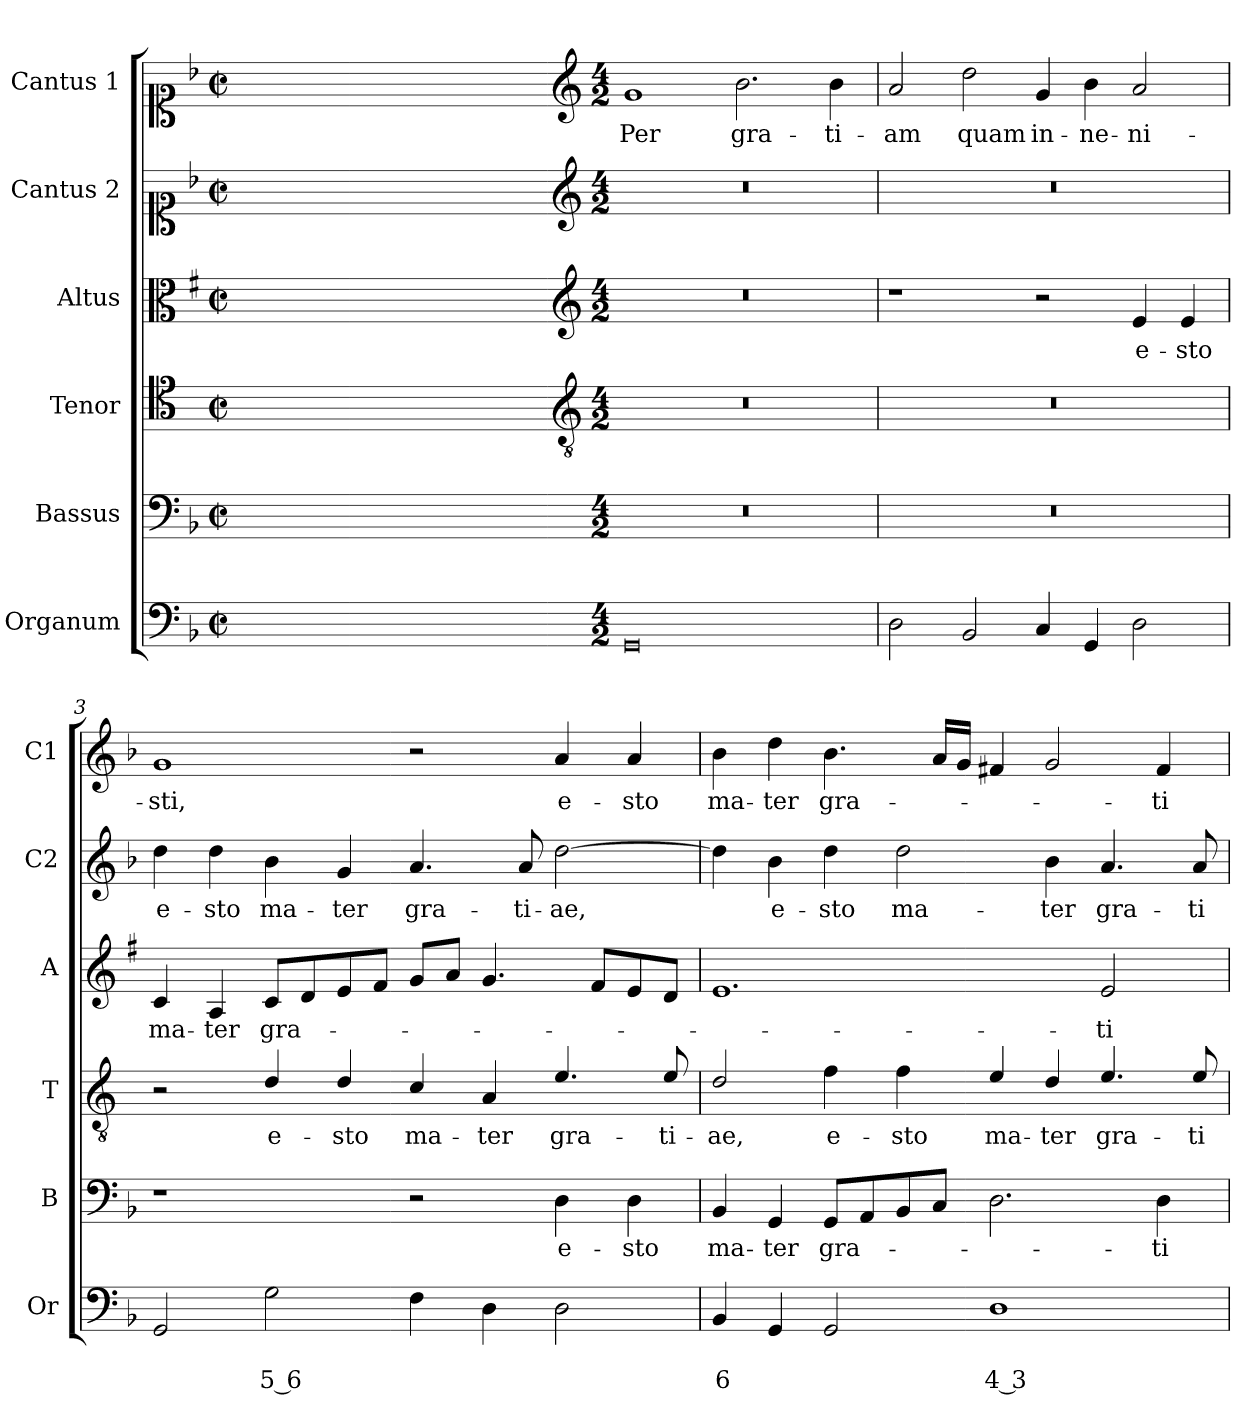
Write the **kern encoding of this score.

**kern	**text	**text	**kern	**text	**kern	**text	**kern	**text	**kern	**text	**kern	**text
*part6	*part6	*part6	*part5	*part5	*part4	*part4	*part3	*part3	*part2	*part2	*part1	*part1
*staff6	*staff6	*staff6	*staff5	*staff5	*staff4	*staff4	*staff3	*staff3	*staff2	*staff2	*staff1	*staff1
*I"Organum	*	*	*I"Bassus	*	*I"Tenor	*	*I"Altus	*	*I"Cantus 2	*	*I"Cantus 1	*
*I'Or	*	*	*I'B	*	*I'T	*	*I'A	*	*I'C2	*	*I'C1	*
*clefF4	*	*	*clefF4	*	*clefC4	*	*clefC3	*	*clefC1	*	*clefC1	*
*	*	*	*	*	*ITrd4c7	*	*ITrd1c2	*	*	*	*	*
*k[b-]	*	*	*k[b-]	*	*k[b-]	*	*k[b-]	*	*k[b-]	*	*k[b-]	*
*F:	*	*	*F:	*	*F:	*	*F:	*	*F:	*	*F:	*
*M2/2	*	*	*M2/2	*	*M2/2	*	*M2/2	*	*M2/2	*	*M2/2	*
*met(c|)	*	*	*met(c|)	*	*met(c|)	*	*met(c|)	*	*met(c|)	*	*met(c|)	*
=	=	=	=	=	=	=	=	=	=	=	=	=
1ryy	.	.	1ryy	.	1ryy	.	1ryy	.	1ryy	.	1ryy	.
=1X-	=1X-	=1X-	=1X-	=1X-	=1X-	=1X-	=1X-	=1X-	=1X-	=1X-	=1X-	=1X-
4ryy	.	.	4ryy	.	4ryy	.	4ryy	.	4ryy	.	4ryy	.
4ryy	.	.	4ryy	.	4ryy	.	4ryy	.	4ryy	.	4ryy	.
4ryy	.	.	4ryy	.	4ryy	.	4ryy	.	4ryy	.	4ryy	.
4ryy	.	.	4ryy	.	4ryy	.	4ryy	.	4ryy	.	4ryy	.
=1-	=1-	=1-	=1-	=1-	=1-	=1-	=1-	=1-	=1-	=1-	=1-	=1-
*	*	*	*	*	*clefGv2	*	*clefG2	*	*clefG2	*	*clefG2	*
*M4/2	*	*	*M4/2	*	*M4/2	*	*M4/2	*	*M4/2	*	*M4/2	*
!	!	!	!	!	!	!	!	!	!	!	!	!LO:LY:b
0GG	.	.	0r	.	0r	.	0r	.	0r	.	1g	Per
!	!	!	!	!	!	!	!	!	!	!	!	!LO:LY:b
.	.	.	.	.	.	.	.	.	.	.	2.b-\	gra-
!	!	!	!	!	!	!	!	!	!	!	!	!LO:LY:b
.	.	.	.	.	.	.	.	.	.	.	4b-\	-ti-
=2	=2	=2	=2	=2	=2	=2	=2	=2	=2	=2	=2	=2
!	!	!	!	!	!	!	!	!	!	!	!	!LO:LY:b
2D\	.	.	0r	.	0r	.	1r	.	0r	.	2a/	-am
!	!	!	!	!	!	!	!	!	!	!	!	!LO:LY:b
2BB-/	.	.	.	.	.	.	.	.	.	.	2dd\	quam
!	!	!	!	!	!	!	!	!	!	!	!	!LO:LY:b
4C/	.	.	.	.	.	.	2r	.	.	.	4g/	in-
!	!	!	!	!	!	!	!	!	!	!	!	!LO:LY:b
4GG/	.	.	.	.	.	.	.	.	.	.	4b-\	-ne-
!	!	!	!	!	!	!	!	!LO:LY:b	!	!	!	!LO:LY:b
2D\	.	.	.	.	.	.	4d/	e-	.	.	2a/	-ni-
!	!	!	!	!	!	!	!	!LO:LY:b	!	!	!	!
.	.	.	.	.	.	.	4d/	-sto	.	.	.	.
=3	=3	=3	=3	=3	=3	=3	=3	=3	=3	=3	=3	=3
!	!	!	!	!	!	!	!	!LO:LY:b	!	!LO:LY:b	!	!LO:LY:b
2GG/	.	.	1r	.	2r	.	4B-/	ma-	4dd\	e-	1g	-sti,
!	!	!	!	!	!	!	!	!LO:LY:b	!	!LO:LY:b	!	!
.	.	.	.	.	.	.	4G/	-ter	4dd\	-sto	.	.
!	!	!LO:LY:b	!	!	!	!LO:LY:b	!	!LO:LY:b	!	!LO:LY:b	!	!
2G\	.	5 6	.	.	4G/	e-	8B-/L	gra-	4b-\	ma-	.	.
.	.	.	.	.	.	.	8c/	.	.	.	.	.
!	!	!	!	!	!	!LO:LY:b	!	!	!	!LO:LY:b	!	!
.	.	.	.	.	4G/	-sto	8d/	.	4g/	-ter	.	.
.	.	.	.	.	.	.	8e/J	.	.	.	.	.
!	!	!	!	!	!	!LO:LY:b	!	!	!	!LO:LY:b	!	!
4F\	.	.	2r	.	4F/	ma-	8f/L	.	4.a/	gra-	2r	.
.	.	.	.	.	.	.	8g/J	.	.	.	.	.
!	!	!	!	!	!	!LO:LY:b	!	!	!	!	!	!
4D\	.	.	.	.	4D/	-ter	4.f/	.	.	.	.	.
!	!	!	!	!	!	!	!	!	!	!LO:LY:b	!	!
.	.	.	.	.	.	.	.	.	8a/	-ti-	.	.
!	!	!	!	!LO:LY:b	!	!LO:LY:b	!	!	!	!LO:LY:b	!	!LO:LY:b
2D\	.	.	4D\	e-	4.A/	gra-	.	.	[2dd\	-ae,	4a/	e-
.	.	.	.	.	.	.	8e/L	.	.	.	.	.
!	!	!	!	!LO:LY:b	!	!	!	!	!	!	!	!LO:LY:b
.	.	.	4D\	-sto	.	.	8d/	.	.	.	4a/	-sto
!	!	!	!	!	!	!LO:LY:b	!	!	!	!	!	!
.	.	.	.	.	8A/	-ti-	8c/J	.	.	.	.	.
!!LO:LB:g=z
=4	=4	=4	=4	=4	=4	=4	=4	=4	=4	=4	=4	=4
!	!	!LO:LY:b	!	!LO:LY:b	!	!LO:LY:b	!	!	!	!	!	!LO:LY:b
4BB-/	.	6	4BB-/	ma-	2G/	-ae,	1.d	.	4dd\]	.	4b-\	ma-
!	!	!	!	!LO:LY:b	!	!	!	!	!	!LO:LY:b	!	!LO:LY:b
4GG/	.	.	4GG/	-ter	.	.	.	.	4b-\	e-	4dd\	-ter
!	!	!	!	!LO:LY:b	!	!LO:LY:b	!	!	!	!LO:LY:b	!	!LO:LY:b
2GG/	.	.	8GG/L	gra-	4B-\	e-	.	.	4dd\	-sto	4.b-\	gra-
.	.	.	8AA/	.	.	.	.	.	.	.	.	.
!	!	!	!	!	!	!LO:LY:b	!	!	!	!LO:LY:b	!	!
.	.	.	8BB-/	.	4B-\	-sto	.	.	2dd\	ma-	.	.
.	.	.	8C/J	.	.	.	.	.	.	.	16a/LL	.
.	.	.	.	.	.	.	.	.	.	.	16g/JJ	.
!	!	!LO:LY:b	!	!	!	!LO:LY:b	!	!	!	!	!	!
1D	.	4 3	2.D\	.	4A/	ma-	.	.	.	.	4f#X/	.
!	!	!	!	!	!	!LO:LY:b	!	!	!	!LO:LY:b	!	!
.	.	.	.	.	4G/	-ter	.	.	4b-\	-ter	2g/	.
!	!	!	!	!	!	!LO:LY:b	!	!LO:LY:b	!	!LO:LY:b	!	!
.	.	.	.	.	4.A/	gra-	2d/	-ti-	4.a/	gra-	.	.
!	!	!	!	!LO:LY:b	!	!	!	!	!	!	!	!LO:LY:b
.	.	.	4D\	-ti-	.	.	.	.	.	.	4f#/	-ti-
!	!	!	!	!	!	!LO:LY:b	!	!	!	!LO:LY:b	!	!
.	.	.	.	.	8A/	-ti-	.	.	8a/	-ti-	.	.
=	=	=	=	=	=	=	=	=	=	=	=	=
*-	*-	*-	*-	*-	*-	*-	*-	*-	*-	*-	*-	*-
